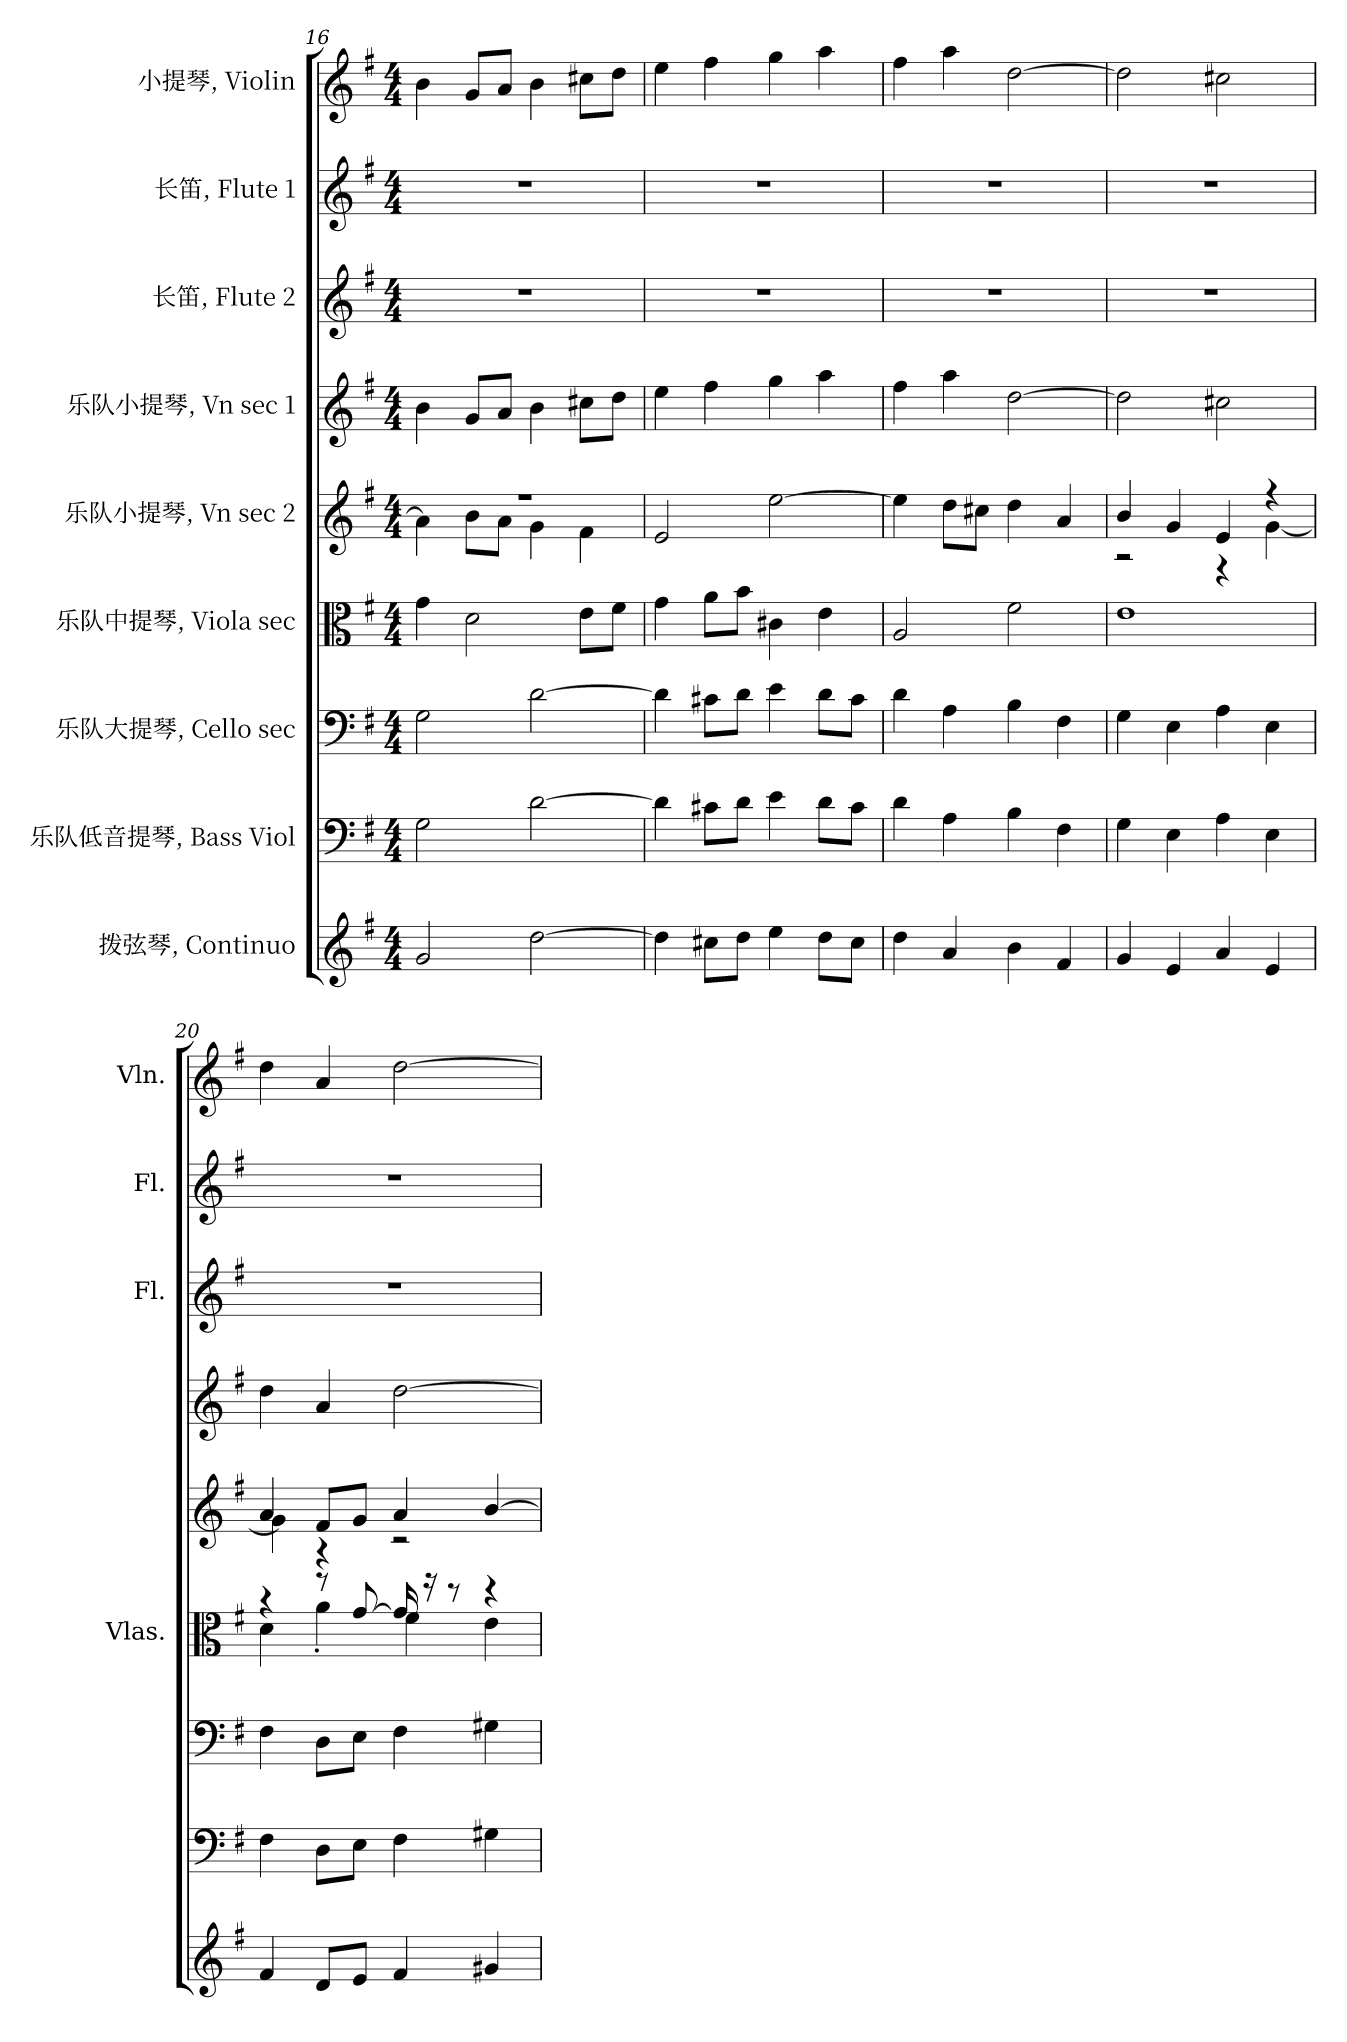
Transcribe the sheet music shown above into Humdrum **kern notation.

**kern	**kern	**kern	**kern	**kern	**kern	**kern	**kern	**kern
*part9	*part8	*part7	*part6	*part5	*part4	*part3	*part2	*part1
*staff9	*staff8	*staff7	*staff6	*staff5	*staff4	*staff3	*staff2	*staff1
*I"拨弦琴, Continuo	*I"乐队低音提琴, Bass Viol	*I"乐队大提琴, Cello sec	*I"乐队中提琴, Viola sec	*I"乐队小提琴, Vn sec 2	*I"乐队小提琴, Vn sec 1	*I"长笛, Flute 2	*I"长笛, Flute 1	*I"小提琴, Violin
*	*	*	*I'Vlas.	*	*	*I'Fl.	*I'Fl.	*I'Vln.
*clefG2	*clefF4	*clefF4	*clefC3	*clefG2	*clefG2	*clefG2	*clefG2	*clefG2
*	*ITrd7c12	*	*	*	*	*	*	*
*k[f#]	*k[f#]	*k[f#]	*k[f#]	*k[f#]	*k[f#]	*k[f#]	*k[f#]	*k[f#]
*M4/4	*M4/4	*M4/4	*M4/4	*M4/4	*M4/4	*M4/4	*M4/4	*M4/4
=16	=16	=16	=16	=16	=16	=16	=16	=16
*	*	*	*	*^	*	*	*	*
2g/	2GG\	2G\	4g\	1r	4a\]	4b\	1r	1r	4b\
.	.	.	2d\	.	8b\L	8g/L	.	.	8g/L
.	.	.	.	.	8a\J	8a/J	.	.	8a/J
[2dd\	[2D\	[2d\	.	.	4g\	4b\	.	.	4b\
.	.	.	8e\L	.	4f#\	8cc#X\L	.	.	8cc#X\L
.	.	.	8f#\J	.	.	8dd\J	.	.	8dd\J
*	*	*	*	*v	*v	*	*	*	*
!!LO:PB:g=z
=17	=17	=17	=17	=17	=17	=17	=17	=17
4dd\]	4D\]	4d\]	4g\	2e/	4ee\	1r	1r	4ee\
8cc#X\L	8C#X\L	8c#X\L	8a\L	.	4ff#\	.	.	4ff#\
8dd\J	8D\J	8d\J	8b\J	.	.	.	.	.
4ee\	4E\	4e\	4c#X\	[2ee\	4gg\	.	.	4gg\
8dd\L	8D\L	8d\L	4e\	.	4aa\	.	.	4aa\
8cc#\J	8C#\J	8c#\J	.	.	.	.	.	.
=18	=18	=18	=18	=18	=18	=18	=18	=18
4dd\	4D\	4d\	2A/	4ee\]	4ff#\	1r	1r	4ff#\
4a/	4AA\	4A\	.	8dd\L	4aa\	.	.	4aa\
.	.	.	.	8cc#X\J	.	.	.	.
4b\	4BB\	4B\	2f#\	4dd\	[2dd\	.	.	[2dd\
4f#/	4FF#\	4F#\	.	4a/	.	.	.	.
=19	=19	=19	=19	=19	=19	=19	=19	=19
*	*	*	*	*^	*	*	*	*
4g/	4GG\	4G\	1e	4b/	2r	2dd\]	1r	1r	2dd\]
4e/	4EE\	4E\	.	4g/	.	.	.	.	.
4a/	4AA\	4A\	.	4e/	4r	2cc#X\	.	.	2cc#X\
4e/	4EE\	4E\	.	4r	[4g\	.	.	.	.
=20	=20	=20	=20	=20	=20	=20	=20	=20	=20
*	*	*	*^	*	*	*	*	*	*
4f#/	4FF#\	4F#\	4r	4d\	4a/	4g\]	4dd\	1r	1r	4dd\
8d/L	8DD\L	8D\L	8r	4a'\	8f#/L	4r	4a/	.	.	4a/
8e/J	8EE\J	8E\J	[8g/	.	8g/J	.	.	.	.	.
4f#/	4FF#\	4F#\	16g/]	4f#\	4a/	2r	[2dd\	.	.	[2dd\
.	.	.	16r	.	.	.	.	.	.	.
.	.	.	8r	.	.	.	.	.	.	.
4g#X/	4GG#X\	4G#X\	4r	4e\	[4b/	.	.	.	.	.
*	*	*	*v	*v	*	*	*	*	*	*
*	*	*	*	*v	*v	*	*	*	*
=	=	=	=	=	=	=	=	=
*-	*-	*-	*-	*-	*-	*-	*-	*-
